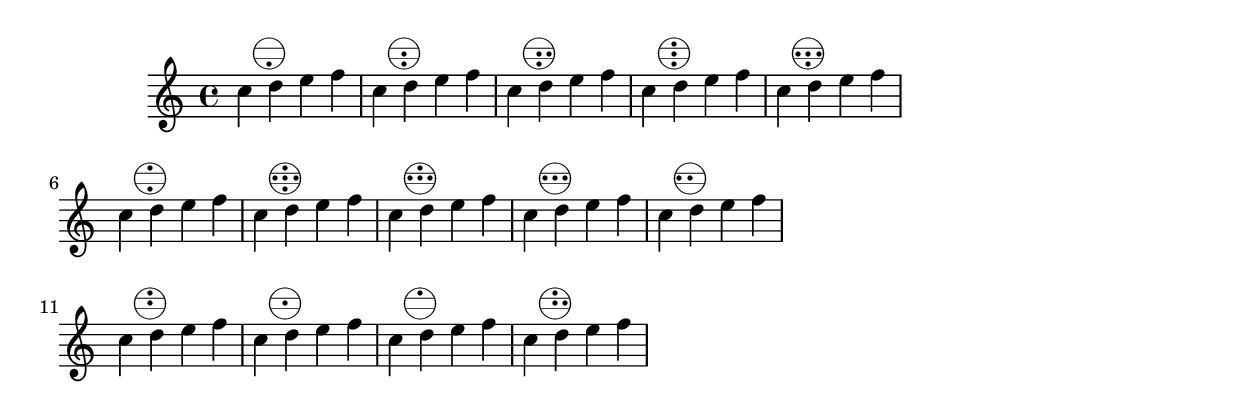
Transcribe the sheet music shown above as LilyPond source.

%% Do not edit this file; it is automatically
%% generated from LSR http://lsr.dsi.unimi.it
%% This file is in the public domain.
\version "2.13.46"

\header {
  lsrtags = "keyboards"

%% Translation of GIT committish: fa19277d20f8ab0397c560eb0e7b814bd804ecec
  texidoces = "
Los símbolos específicos de acordeón discanto se escriben mediante
@code{\\markup}.  Se puede trucar la colocación vertical de los
símbolos modificando los argumentos de @code{\\raise}.

"
  doctitlees = "Símbolos de acordeón discanto"


%% Translation of GIT committish: 0a868be38a775ecb1ef935b079000cebbc64de40
  doctitlede = "Symbole für Akkordeon-Diskantregister"
  texidocde = "
Diskantregister für Akkordeon können mit @code{\\markup} dargestellt werden.
Die vertikale Position der einzelnen Elemente werden mit @code{\\raise}
angepasst.
"

  texidoc = "
Accordion discant-specific symbols are added using @code{\\markup}. The
vertical placement of the symbols can be tweaked by changing the
@code{\\raise} arguments.



"
  doctitle = "Accordion-discant symbols"
} % begin verbatim

discant = \markup {
  \musicglyph #"accordion.discant"
}
dot = \markup {
  \musicglyph #"accordion.dot"
}

\layout { ragged-right = ##t }

% 16 voets register
accBasson = ^\markup {
  \combine
  \discant
  \raise #0.5 \dot
}

% een korig 8 en 16 voets register
accBandon = ^\markup {
  \combine
    \discant
    \combine
      \raise #0.5 \dot
      \raise #1.5 \dot
}

accVCello = ^\markup {
  \combine
    \discant
    \combine
      \raise #0.5 \dot
      \combine
        \raise #1.5 \dot
        \translate #'(1 . 0) \raise #1.5 \dot
}

% 4-8-16 voets register
accHarmon = ^\markup {
  \combine
    \discant
    \combine
      \raise #0.5 \dot
      \combine
        \raise #1.5 \dot
        \raise #2.5 \dot
}

accTrombon = ^\markup {
  \combine
    \discant
    \combine
      \raise #0.5 \dot
      \combine
        \raise #1.5 \dot
        \combine
          \translate #'(1 . 0) \raise #1.5 \dot
          \translate #'(-1 . 0) \raise #1.5 \dot
}

% eenkorig 4 en 16 voets register
accOrgan = ^\markup {
  \combine
    \discant
    \combine
      \raise #0.5 \dot
      \raise #2.5 \dot
}

accMaster = ^\markup {
  \combine
    \discant
    \combine
      \raise #0.5 \dot
      \combine
        \raise #1.5 \dot
        \combine
          \translate #'(1 . 0) \raise #1.5 \dot
          \combine
            \translate #'(-1 . 0) \raise #1.5 \dot
            \raise #2.5 \dot
}

accAccord = ^\markup {
  \combine
    \discant
    \combine
      \raise #1.5 \dot
      \combine
        \translate #'(1 . 0) \raise #1.5 \dot
        \combine
          \translate #'(-1 . 0) \raise #1.5 \dot
          \raise #2.5 \dot
}

accMusette = ^\markup {
  \combine
    \discant
    \combine
      \raise #1.5 \dot
      \combine
        \translate #'(1 . 0) \raise #1.5 \dot
        \translate #'(-1 . 0) \raise #1.5 \dot
}

accCeleste = ^\markup {
  \combine
    \discant
    \combine
      \raise #1.5 \dot
      \translate #'(-1 . 0) \raise #1.5 \dot
}

accOboe = ^\markup {
  \combine
    \discant
    \combine
      \raise #1.5 \dot
      \raise #2.5 \dot
}

accClarin = ^\markup {
  \combine
    \discant
    \raise #1.5 \dot
}

accPiccolo = ^\markup {
    \combine
       \discant
       \raise #2.5 \dot
}

accViolin = ^\markup {
  \combine
    \discant
    \combine
      \raise #1.5 \dot
      \combine
        \translate #'(1 . 0) \raise #1.5 \dot
        \raise #2.5 \dot
}

\relative c'' {
  c4 d\accBasson e f
  c4 d\accBandon e f
  c4 d\accVCello e f
  c4 d\accHarmon e f
  c4 d\accTrombon e f
  \break
  c4 d\accOrgan e f
  c4 d\accMaster e f
  c4 d\accAccord e f
  c4 d\accMusette e f
  c4 d\accCeleste e f
  \break
  c4 d\accOboe e f
  c4 d\accClarin e f
  c4 d\accPiccolo e f
  c4 d\accViolin e f
}

